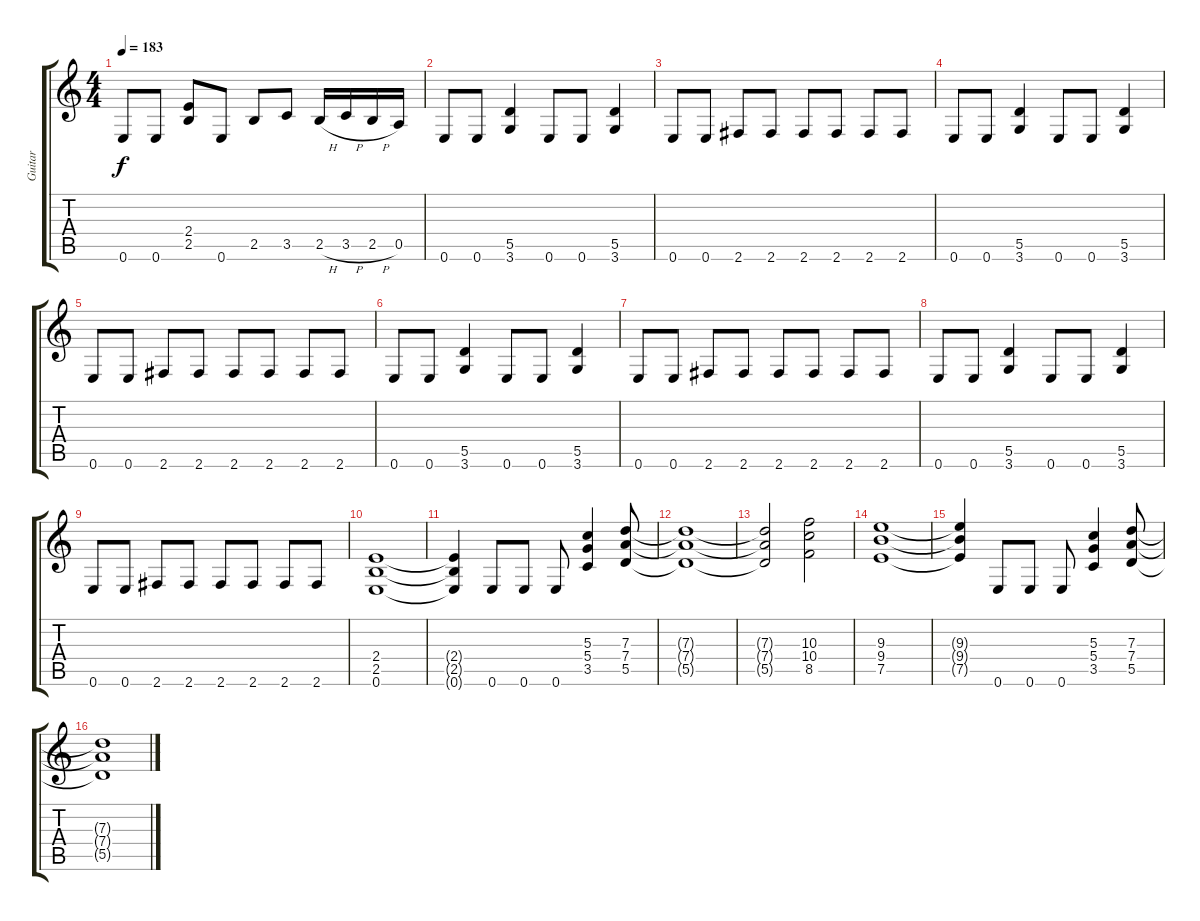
\track ("Guitar" "Guitar") {instrument distortionguitar}
\staff {score tabs}
\tuning (E4 B3 G3 D3 A2 E2) {hide}
\ts (4 4)
\tempo 183
\clef g2
\ks c
0.6.8{dy f} 0.6.8 (2.4 2.5).8 0.6.8 2.5.8 3.5.8 2.5{h}.16 3.5{h}.16 2.5{h}.16 0.5.16 |
0.6.8 0.6.8 (5.5 3.6).4 0.6.8 0.6.8 (5.5 3.6).4 |
0.6.8 0.6.8 2.6.8 2.6.8 2.6.8 2.6.8 2.6.8 2.6.8 |
0.6.8 0.6.8 (5.5 3.6).4 0.6.8 0.6.8 (5.5 3.6).4 |
0.6.8 0.6.8 2.6.8 2.6.8 2.6.8 2.6.8 2.6.8 2.6.8 |
0.6.8 0.6.8 (5.5 3.6).4 0.6.8 0.6.8 (5.5 3.6).4 |
0.6.8 0.6.8 2.6.8 2.6.8 2.6.8 2.6.8 2.6.8 2.6.8 |
0.6.8 0.6.8 (5.5 3.6).4 0.6.8 0.6.8 (5.5 3.6).4 |
0.6.8 0.6.8 2.6.8 2.6.8 2.6.8 2.6.8 2.6.8 2.6.8 |
(2.4 2.5 0.6).1 |
(2.4{t} 2.5{t} 0.6{t}).4 0.6.8 0.6.8 0.6.8 (5.3 5.4 3.5).4 (7.3 7.4 5.5).8 |
(7.3{t} 7.4{t} 5.5{t}).1 |
(7.3{t} 7.4{t} 5.5{t}).2 (10.3 10.4 8.5).2 |
(9.3 9.4 7.5).1 |
(9.3{t} 9.4{t} 7.5{t}).4 0.6.8 0.6.8 0.6.8 (5.3 5.4 3.5).4 (7.3 7.4 5.5).8 |
(7.3{t} 7.4{t} 5.5{t}).1
